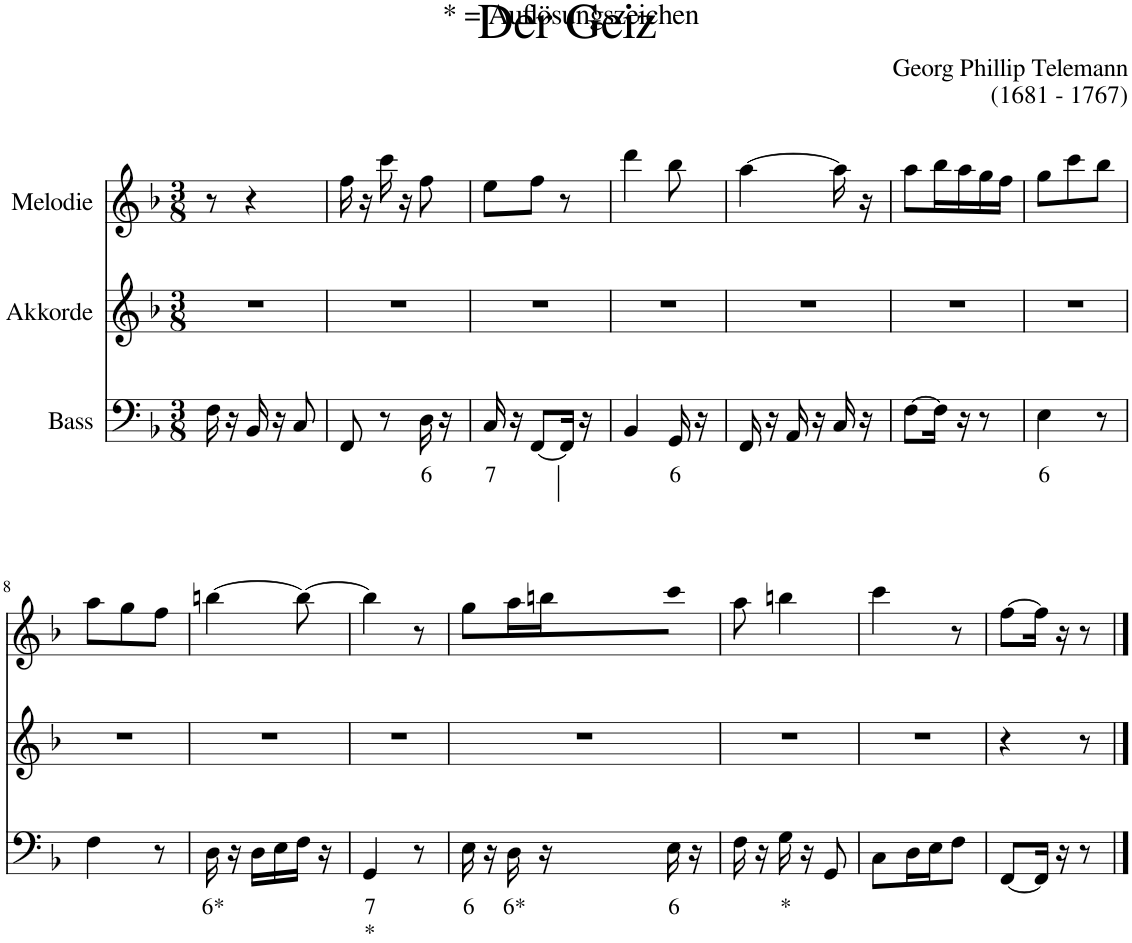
**kern	**text	**text	**kern	**kern
*part3	*part3	*part3	*part2	*part1
*staff3	*staff3	*staff3	*staff2	*staff1
*I"Bass	*	*	*I"Akkorde	*I"Melodie
*clefF4	*	*	*clefG2	*clefG2
*k[b-]	*	*	*k[b-]	*k[b-]
*M3/8	*	*	*M3/8	*M3/8
=1	=1	=1	=1	=1
16F\	.	.	4.r	8r
16r	.	.	.	.
16BB-/	.	.	.	4r
16r	.	.	.	.
8C/	.	.	.	.
=2	=2	=2	=2	=2
8FF/	.	.	4.r	16ff\
.	.	.	.	16r
8r	.	.	.	16ccc\
.	.	.	.	16r
!	!LO:LY:b	!	!	!
16D\	6	.	.	8ff\
16r	.	.	.	.
=3	=3	=3	=3	=3
!	!LO:LY:b	!	!	!
16C/	7	.	4.r	8ee\L
16r	.	.	.	.
[8FF/L	.	.	.	8ff\J
16FF/Jk]	.	.	.	8r
16r	.	.	.	.
=4	=4	=4	=4	=4
4BB-/	.	.	4.r	4ddd\
!	!LO:LY:b	!	!	!
16GG/	6	.	.	8bb-\
16r	.	.	.	.
=5	=5	=5	=5	=5
16FF/	.	.	4.r	[4aa\
16r	.	.	.	.
16AA/	.	.	.	.
16r	.	.	.	.
16C/	.	.	.	16aa\]
16r	.	.	.	16r
=6	=6	=6	=6	=6
[8F\L	.	.	4.r	8aa\L
16F\Jk]	.	.	.	16bb-\L
16r	.	.	.	16aa\
8r	.	.	.	16gg\
.	.	.	.	16ff\JJ
=7	=7	=7	=7	=7
!	!LO:LY:b	!	!	!
4E\	6	.	4.r	8gg\L
.	.	.	.	8ccc\
8r	.	.	.	8bb-\J
!!LO:LB:g=z
=8	=8	=8	=8	=8
4F\	.	.	4.r	8aa\L
.	.	.	.	8gg\
8r	.	.	.	8ff\J
=9	=9	=9	=9	=9
!	!LO:LY:b	!	!	!
16D\	6*	.	4.r	[4bbn\
16r	.	.	.	.
16D\LL	.	.	.	.
16E\	.	.	.	.
16F\JJ	.	.	.	8bb\_
16r	.	.	.	.
=10	=10	=10	=10	=10
!	!LO:LY:b	!LO:LY:b	!	!
4GG/	7	\*	4.r	4bb\]
8r	.	.	.	8r
=11	=11	=11	=11	=11
!	!LO:LY:b	!	!	!
16E\	6	.	4.r	8gg\L
16r	.	.	.	.
!	!LO:LY:b	!	!	!
16D\	6*	.	.	16aa\L
16r	.	.	.	16bbn\J
!	!LO:LY:b	!	!	!
16E\	6	.	.	8ccc\J
16r	.	.	.	.
=12	=12	=12	=12	=12
16F\	.	.	4.r	8aa\
16r	.	.	.	.
!	!LO:LY:b	!	!	!
16G\	\*	.	.	4bbn\
16r	.	.	.	.
8GG/	.	.	.	.
=13	=13	=13	=13	=13
8C\L	.	.	4.r	4ccc\
16D\L	.	.	.	.
16E\J	.	.	.	.
8F\J	.	.	.	8r
=14	=14	=14	=14	=14
[8FF/L	.	.	4r	[8ff\L
16FF/Jk]	.	.	.	16ff\Jk]
16r	.	.	.	16r
8r	.	.	8r	8r
==	==	==	==	==
*-	*-	*-	*-	*-
